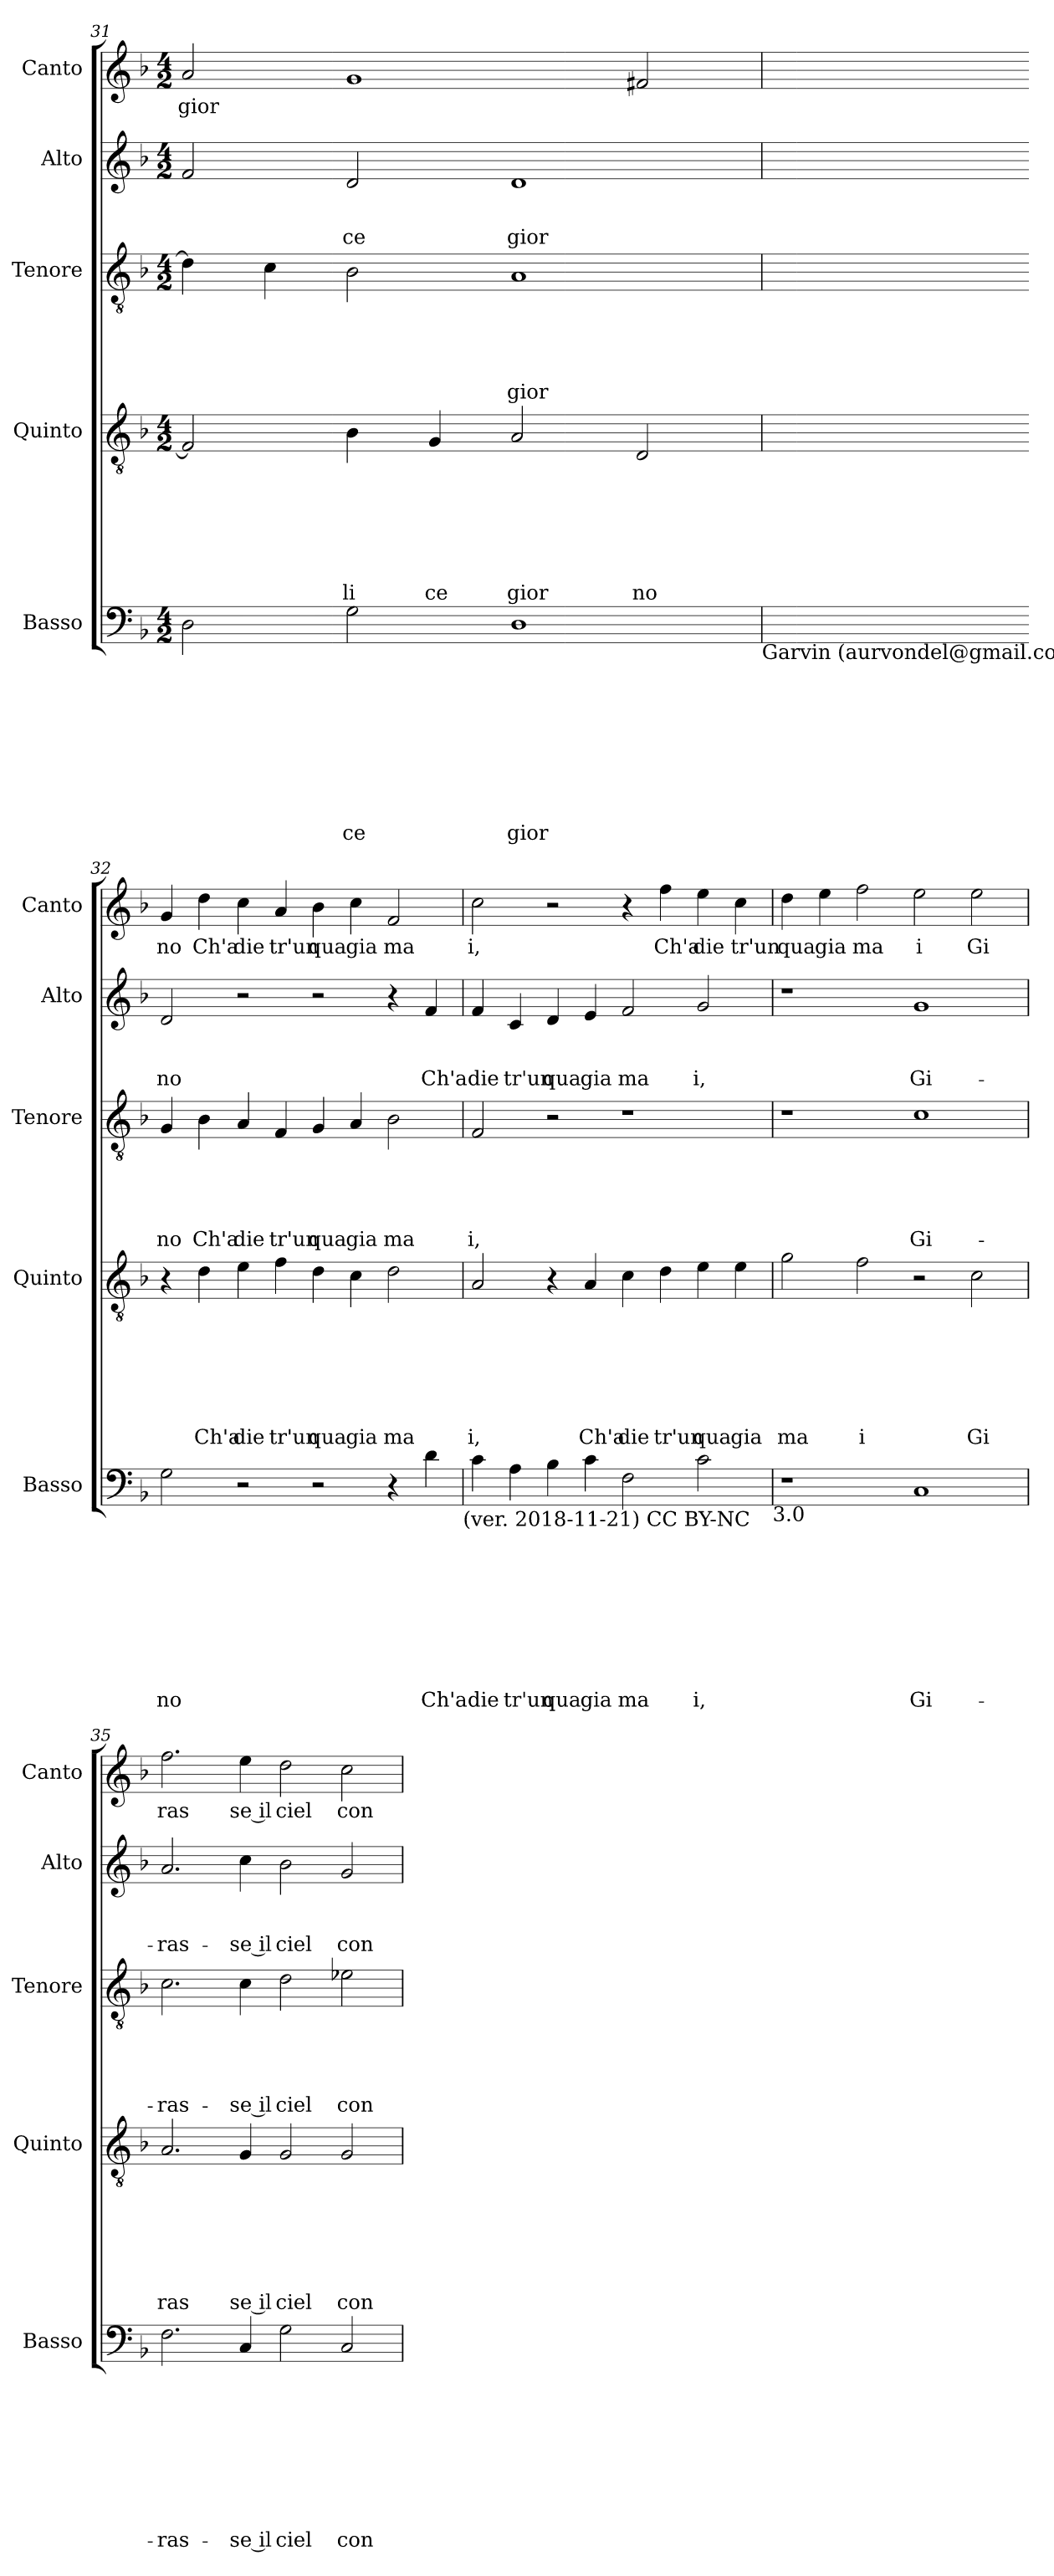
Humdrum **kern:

**kern	**text	**text	**text	**text	**text	**text	**text	**text	**text	**kern	**text	**text	**text	**text	**text	**text	**text	**kern	**text	**text	**text	**text	**text	**kern	**text	**text	**text	**kern	**text
*part5	*part5	*part5	*part5	*part5	*part5	*part5	*part5	*part5	*part5	*part4	*part4	*part4	*part4	*part4	*part4	*part4	*part4	*part3	*part3	*part3	*part3	*part3	*part3	*part2	*part2	*part2	*part2	*part1	*part1
*staff5	*staff5	*staff5	*staff5	*staff5	*staff5	*staff5	*staff5	*staff5	*staff5	*staff4	*staff4	*staff4	*staff4	*staff4	*staff4	*staff4	*staff4	*staff3	*staff3	*staff3	*staff3	*staff3	*staff3	*staff2	*staff2	*staff2	*staff2	*staff1	*staff1
*I"Basso	*	*	*	*	*	*	*	*	*	*I"Quinto	*	*	*	*	*	*	*	*I"Tenore	*	*	*	*	*	*I"Alto	*	*	*	*I"Canto	*
*I'Basso	*	*	*	*	*	*	*	*	*	*I'Quinto	*	*	*	*	*	*	*	*I'Tenore	*	*	*	*	*	*I'Alto	*	*	*	*I'Canto	*
*clefF4	*	*	*	*	*	*	*	*	*	*clefGv2	*	*	*	*	*	*	*	*clefGv2	*	*	*	*	*	*clefG2	*	*	*	*clefG2	*
*k[b-]	*	*	*	*	*	*	*	*	*	*k[b-]	*	*	*	*	*	*	*	*k[b-]	*	*	*	*	*	*k[b-]	*	*	*	*k[b-]	*
*F:	*	*	*	*	*	*	*	*	*	*F:	*	*	*	*	*	*	*	*F:	*	*	*	*	*	*F:	*	*	*	*F:	*
*M4/2	*	*	*	*	*	*	*	*	*	*M4/2	*	*	*	*	*	*	*	*M4/2	*	*	*	*	*	*M4/2	*	*	*	*M4/2	*
=31	=31	=31	=31	=31	=31	=31	=31	=31	=31	=31	=31	=31	=31	=31	=31	=31	=31	=31	=31	=31	=31	=31	=31	=31	=31	=31	=31	=31	=31
!	!	!	!	!	!	!	!	!	!	!	!	!	!	!	!	!	!	!	!	!	!	!	!	!	!	!	!	!	!LO:LY:b
2D\	.	.	.	.	.	.	.	.	.	2F/]	.	.	.	.	.	.	.	4d\]	.	.	.	.	.	2f/	.	.	.	2a/	gior
.	.	.	.	.	.	.	.	.	.	.	.	.	.	.	.	.	.	4c\	.	.	.	.	.	.	.	.	.	.	.
!	!	!	!	!	!	!	!	!	!LO:LY:b	!	!	!	!	!	!	!	!LO:LY:b	!	!	!	!	!	!	!	!	!	!LO:LY:b	!	!
2G\	.	.	.	.	.	.	.	.	ce	4B-\	.	.	.	.	.	.	li	2B-\	.	.	.	.	.	2d/	.	.	ce	1g	.
!	!	!	!	!	!	!	!	!	!	!	!	!	!	!	!	!	!LO:LY:b	!	!	!	!	!	!	!	!	!	!	!	!
.	.	.	.	.	.	.	.	.	.	4G/	.	.	.	.	.	.	ce	.	.	.	.	.	.	.	.	.	.	.	.
!	!	!	!	!	!	!	!	!	!LO:LY:b	!	!	!	!	!	!	!	!LO:LY:b	!	!	!	!	!	!LO:LY:b	!	!	!	!LO:LY:b	!	!
1D	.	.	.	.	.	.	.	.	gior	2A/	.	.	.	.	.	.	gior	1A	.	.	.	.	gior	1d	.	.	gior	.	.
!	!	!	!	!	!	!	!	!	!	!	!	!	!	!	!	!	!LO:LY:b	!	!	!	!	!	!	!	!	!	!	!	!
.	.	.	.	.	.	.	.	.	.	2D/	.	.	.	.	.	.	no	.	.	.	.	.	.	.	.	.	.	2f#/	.
!LO:TX:b:t=Garvin (aurvondel@gmail.com)	!	!	!	!	!	!	!	!	!	!	!	!	!	!	!	!	!	!	!	!	!	!	!	!	!	!	!	!	!
=32	=32	=32	=32	=32	=32	=32	=32	=32	=32	=32	=32	=32	=32	=32	=32	=32	=32	=32	=32	=32	=32	=32	=32	=32	=32	=32	=32	=32	=32
!	!	!	!	!	!	!	!	!	!LO:LY:b	!	!	!	!	!	!	!	!	!	!	!	!	!	!LO:LY:b	!	!	!	!LO:LY:b	!	!LO:LY:b
2G\	.	.	.	.	.	.	.	.	no	4r	.	.	.	.	.	.	.	4G/	.	.	.	.	no	2d/	.	.	no	4g/	no
!	!	!	!	!	!	!	!	!	!	!	!	!	!	!	!	!	!LO:LY:b	!	!	!	!	!	!LO:LY:b	!	!	!	!	!	!LO:LY:b
.	.	.	.	.	.	.	.	.	.	4d\	.	.	.	.	.	.	Ch'a	4B-\	.	.	.	.	Ch'a	.	.	.	.	4dd\	Ch'a
!	!	!	!	!	!	!	!	!	!	!	!	!	!	!	!	!	!LO:LY:b	!	!	!	!	!	!LO:LY:b	!	!	!	!	!	!LO:LY:b
2r	.	.	.	.	.	.	.	.	.	4e\	.	.	.	.	.	.	die	4A/	.	.	.	.	die	2r	.	.	.	4cc\	die
!	!	!	!	!	!	!	!	!	!	!	!	!	!	!	!	!	!LO:LY:b	!	!	!	!	!	!LO:LY:b	!	!	!	!	!	!LO:LY:b
.	.	.	.	.	.	.	.	.	.	4f\	.	.	.	.	.	.	tr'un	4F/	.	.	.	.	tr'un	.	.	.	.	4a/	tr'un
!	!	!	!	!	!	!	!	!	!	!	!	!	!	!	!	!	!LO:LY:b	!	!	!	!	!	!LO:LY:b	!	!	!	!	!	!LO:LY:b
2r	.	.	.	.	.	.	.	.	.	4d\	.	.	.	.	.	.	qua	4G/	.	.	.	.	qua	2r	.	.	.	4b-\	qua
!	!	!	!	!	!	!	!	!	!	!	!	!	!	!	!	!	!LO:LY:b	!	!	!	!	!	!LO:LY:b	!	!	!	!	!	!LO:LY:b
.	.	.	.	.	.	.	.	.	.	4c\	.	.	.	.	.	.	gia	4A/	.	.	.	.	gia	.	.	.	.	4cc\	gia
!	!	!	!	!	!	!	!	!	!	!	!	!	!	!	!	!	!LO:LY:b	!	!	!	!	!	!LO:LY:b	!	!	!	!	!	!LO:LY:b
4r	.	.	.	.	.	.	.	.	.	2d\	.	.	.	.	.	.	ma	2B-\	.	.	.	.	ma	4r	.	.	.	2f/	ma
!	!	!	!	!	!	!	!	!	!LO:LY:b	!	!	!	!	!	!	!	!	!	!	!	!	!	!	!	!	!	!LO:LY:b	!	!
4d\	.	.	.	.	.	.	.	.	Ch'a	.	.	.	.	.	.	.	.	.	.	.	.	.	.	4f/	.	.	Ch'a	.	.
!LO:TX:b:t=(ver. 2018-11-21) CC BY-NC	!	!	!	!	!	!	!	!	!	!	!	!	!	!	!	!	!	!	!	!	!	!	!	!	!	!	!	!	!
=33	=33	=33	=33	=33	=33	=33	=33	=33	=33	=33	=33	=33	=33	=33	=33	=33	=33	=33	=33	=33	=33	=33	=33	=33	=33	=33	=33	=33	=33
!	!	!	!	!	!	!	!	!	!LO:LY:b	!	!	!	!	!	!	!	!LO:LY:b	!	!	!	!	!	!LO:LY:b	!	!	!	!LO:LY:b	!	!LO:LY:b
4c\	.	.	.	.	.	.	.	.	die	2A/	.	.	.	.	.	.	i,	2F/	.	.	.	.	i,	4f/	.	.	die	2cc\	i,
!	!	!	!	!	!	!	!	!	!LO:LY:b	!	!	!	!	!	!	!	!	!	!	!	!	!	!	!	!	!	!LO:LY:b	!	!
4A\	.	.	.	.	.	.	.	.	tr'un	.	.	.	.	.	.	.	.	.	.	.	.	.	.	4c/	.	.	tr'un	.	.
!	!	!	!	!	!	!	!	!	!LO:LY:b	!	!	!	!	!	!	!	!	!	!	!	!	!	!	!	!	!	!LO:LY:b	!	!
4B-\	.	.	.	.	.	.	.	.	qua	4r	.	.	.	.	.	.	.	2r	.	.	.	.	.	4d/	.	.	qua	2r	.
!	!	!	!	!	!	!	!	!	!LO:LY:b	!	!	!	!	!	!	!	!LO:LY:b	!	!	!	!	!	!	!	!	!	!LO:LY:b	!	!
4c\	.	.	.	.	.	.	.	.	gia	4A/	.	.	.	.	.	.	Ch'a	.	.	.	.	.	.	4e/	.	.	gia	.	.
!	!	!	!	!	!	!	!	!	!LO:LY:b	!	!	!	!	!	!	!	!LO:LY:b	!	!	!	!	!	!	!	!	!	!LO:LY:b	!	!
2F\	.	.	.	.	.	.	.	.	ma	4c\	.	.	.	.	.	.	die	1r	.	.	.	.	.	2f/	.	.	ma	4r	.
!	!	!	!	!	!	!	!	!	!	!	!	!	!	!	!	!	!LO:LY:b	!	!	!	!	!	!	!	!	!	!	!	!LO:LY:b
.	.	.	.	.	.	.	.	.	.	4d\	.	.	.	.	.	.	tr'un	.	.	.	.	.	.	.	.	.	.	4ff\	Ch'a
!	!	!	!	!	!	!	!	!	!LO:LY:b	!	!	!	!	!	!	!	!LO:LY:b	!	!	!	!	!	!	!	!	!	!LO:LY:b	!	!LO:LY:b
2c\	.	.	.	.	.	.	.	.	i,	4e\	.	.	.	.	.	.	qua	.	.	.	.	.	.	2g/	.	.	i,	4ee\	die
!	!	!	!	!	!	!	!	!	!	!	!	!	!	!	!	!	!LO:LY:b	!	!	!	!	!	!	!	!	!	!	!	!LO:LY:b
.	.	.	.	.	.	.	.	.	.	4e\	.	.	.	.	.	.	gia	.	.	.	.	.	.	.	.	.	.	4cc\	tr'un
!LO:TX:b:t=3.0	!	!	!	!	!	!	!	!	!	!	!	!	!	!	!	!	!	!	!	!	!	!	!	!	!	!	!	!	!
!!LO:PB:g=z
=34	=34	=34	=34	=34	=34	=34	=34	=34	=34	=34	=34	=34	=34	=34	=34	=34	=34	=34	=34	=34	=34	=34	=34	=34	=34	=34	=34	=34	=34
!	!	!	!	!	!	!	!	!	!	!	!	!	!	!	!	!	!LO:LY:b	!	!	!	!	!	!	!	!	!	!	!	!LO:LY:b
1r	.	.	.	.	.	.	.	.	.	2g\	.	.	.	.	.	.	ma	1r	.	.	.	.	.	1r	.	.	.	4dd\	qua
!	!	!	!	!	!	!	!	!	!	!	!	!	!	!	!	!	!	!	!	!	!	!	!	!	!	!	!	!	!LO:LY:b
.	.	.	.	.	.	.	.	.	.	.	.	.	.	.	.	.	.	.	.	.	.	.	.	.	.	.	.	4ee\	gia
!	!	!	!	!	!	!	!	!	!	!	!	!	!	!	!	!	!LO:LY:b	!	!	!	!	!	!	!	!	!	!	!	!LO:LY:b
.	.	.	.	.	.	.	.	.	.	2f\	.	.	.	.	.	.	i	.	.	.	.	.	.	.	.	.	.	2ff\	ma
!	!	!	!	!	!	!	!	!	!LO:LY:b	!	!	!	!	!	!	!	!	!	!	!	!	!	!LO:LY:b	!	!	!	!LO:LY:b	!	!LO:LY:b
1C	.	.	.	.	.	.	.	.	Gi-	2r	.	.	.	.	.	.	.	1c	.	.	.	.	Gi-	1g	.	.	Gi-	2ee\	i
!	!	!	!	!	!	!	!	!	!	!	!	!	!	!	!	!	!LO:LY:b	!	!	!	!	!	!	!	!	!	!	!	!LO:LY:b
.	.	.	.	.	.	.	.	.	.	2c\	.	.	.	.	.	.	Gi	.	.	.	.	.	.	.	.	.	.	2ee\	Gi
=35	=35	=35	=35	=35	=35	=35	=35	=35	=35	=35	=35	=35	=35	=35	=35	=35	=35	=35	=35	=35	=35	=35	=35	=35	=35	=35	=35	=35	=35
!	!	!	!	!	!	!	!	!	!LO:LY:b	!	!	!	!	!	!	!	!LO:LY:b	!	!	!	!	!	!LO:LY:b	!	!	!	!LO:LY:b	!	!LO:LY:b
2.F\	.	.	.	.	.	.	.	.	-ras-	2.A/	.	.	.	.	.	.	ras	2.c\	.	.	.	.	-ras-	2.a/	.	.	-ras-	2.ff\	ras
!	!	!	!	!	!	!	!	!	!LO:LY:b:rj	!	!	!	!	!	!	!	!LO:LY:b:rj	!	!	!	!	!	!LO:LY:b:rj	!	!	!	!LO:LY:b:rj	!	!LO:LY:b:rj
4C/	.	.	.	.	.	.	.	.	-se il	4G/	.	.	.	.	.	.	se il	4c\	.	.	.	.	-se il	(4cc\	.	.	-se il	4ee\	se il
!	!	!	!	!	!	!	!	!	!LO:LY:b	!	!	!	!	!	!	!	!LO:LY:b	!	!	!	!	!	!LO:LY:b	!	!	!	!LO:LY:b	!	!LO:LY:b
2G\	.	.	.	.	.	.	.	.	ciel	2G/	.	.	.	.	.	.	ciel	2d\	.	.	.	.	ciel	2b-\	.	.	ciel	2dd\	ciel
!	!	!	!	!	!	!	!	!	!LO:LY:b	!	!	!	!	!	!	!	!LO:LY:b	!	!	!	!	!	!LO:LY:b	!	!	!	!LO:LY:b	!	!LO:LY:b
2C/	.	.	.	.	.	.	.	.	con	2G/	.	.	.	.	.	.	con	2e-X\	.	.	.	.	con	2g/	.	.	con	2cc\	con
=	=	=	=	=	=	=	=	=	=	=	=	=	=	=	=	=	=	=	=	=	=	=	=	=	=	=	=	=	=
*-	*-	*-	*-	*-	*-	*-	*-	*-	*-	*-	*-	*-	*-	*-	*-	*-	*-	*-	*-	*-	*-	*-	*-	*-	*-	*-	*-	*-	*-
